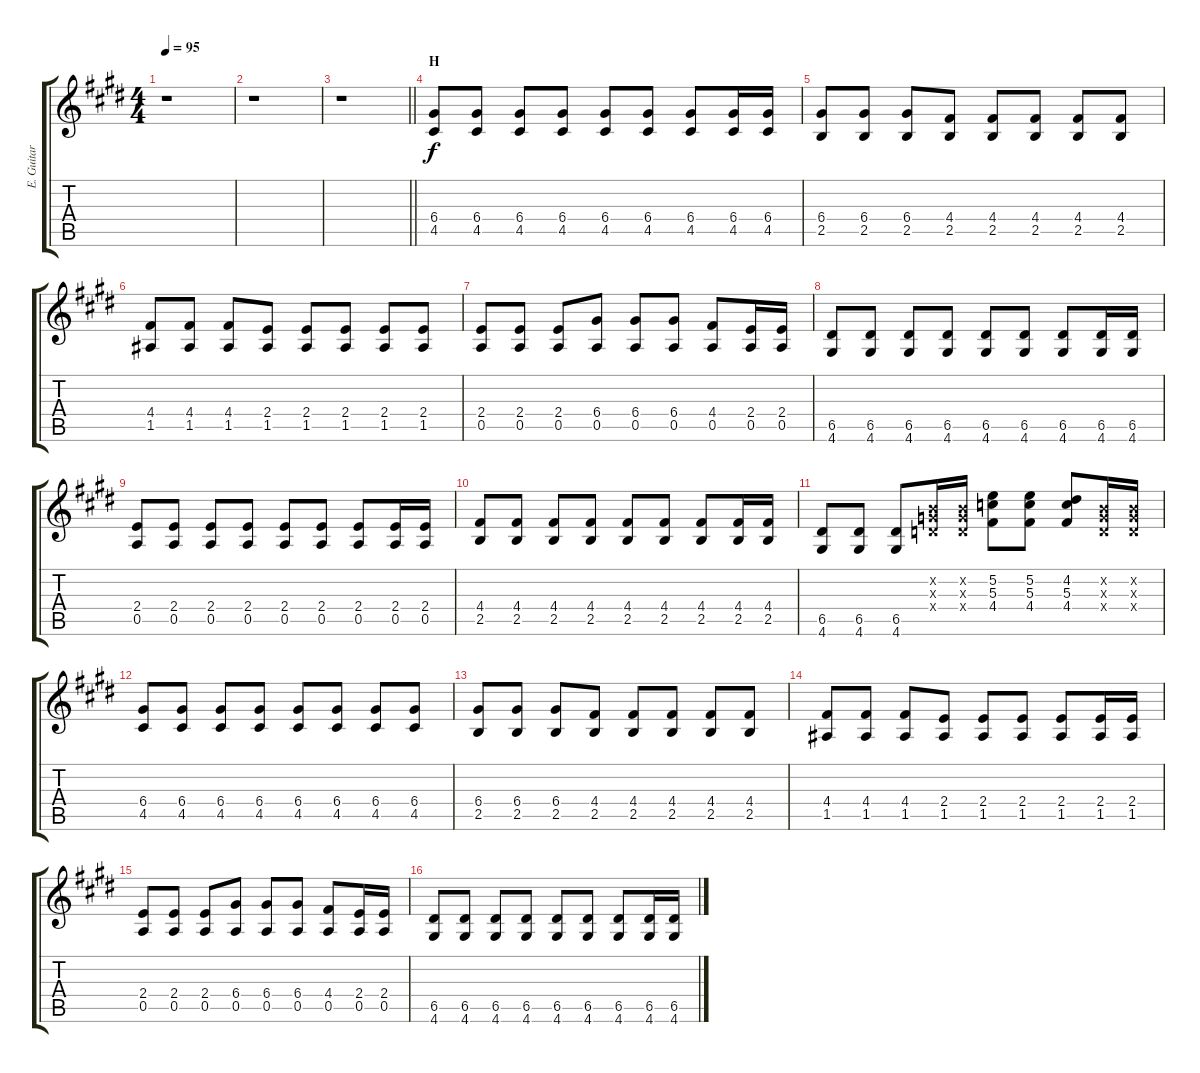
\track ("E. Guitar II" "E. Guitar ") {instrument overdrivenguitar}
\staff {score tabs}
\tuning (E4 B3 G3 D3 A2 E2) {hide}
\ts (4 4)
\tempo 95
\clef g2
\ks e
r.1{dy f} |
r.1 |
\barLineRight lightlight
r.1 |
\section ("" "H")
(6.4 4.5).8 (6.4 4.5).8 (6.4 4.5).8 (6.4 4.5).8 (6.4 4.5).8 (6.4 4.5).8 (6.4 4.5).8 (6.4 4.5).16 (6.4 4.5).16 |
(6.4 2.5).8 (6.4 2.5).8 (6.4 2.5).8 (4.4 2.5).8 (4.4 2.5).8 (4.4 2.5).8 (4.4 2.5).8 (4.4 2.5).8 |
(4.4 1.5).8 (4.4 1.5).8 (4.4 1.5).8 (2.4 1.5).8 (2.4 1.5).8 (2.4 1.5).8 (2.4 1.5).8 (2.4 1.5).8 |
(2.4 0.5).8 (2.4 0.5).8 (2.4 0.5).8 (6.4 0.5).8 (6.4 0.5).8 (6.4 0.5).8 (4.4 0.5).8 (2.4 0.5).16 (2.4 0.5).16 |
(6.5 4.6).8 (6.5 4.6).8 (6.5 4.6).8 (6.5 4.6).8 (6.5 4.6).8 (6.5 4.6).8 (6.5 4.6).8 (6.5 4.6).16 (6.5 4.6).16 |
(2.4 0.5).8 (2.4 0.5).8 (2.4 0.5).8 (2.4 0.5).8 (2.4 0.5).8 (2.4 0.5).8 (2.4 0.5).8 (2.4 0.5).16 (2.4 0.5).16 |
(4.4 2.5).8 (4.4 2.5).8 (4.4 2.5).8 (4.4 2.5).8 (4.4 2.5).8 (4.4 2.5).8 (4.4 2.5).8 (4.4 2.5).16 (4.4 2.5).16 |
(6.5 4.6).8 (6.5 4.6).8 (6.5 4.6).8 (0.2{x} 0.3{x} 0.4{x}).16 (0.2{x} 0.3{x} 0.4{x}).16 (5.2 5.3 4.4).8 (5.2 5.3 4.4).8 (4.2 5.3 4.4).8 (0.2{x} 0.3{x} 0.4{x}).16 (0.2{x} 0.3{x} 0.4{x}).16 |
(6.4 4.5).8 (6.4 4.5).8 (6.4 4.5).8 (6.4 4.5).8 (6.4 4.5).8 (6.4 4.5).8 (6.4 4.5).8 (6.4 4.5).8 |
(6.4 2.5).8 (6.4 2.5).8 (6.4 2.5).8 (4.4 2.5).8 (4.4 2.5).8 (4.4 2.5).8 (4.4 2.5).8 (4.4 2.5).8 |
(4.4 1.5).8 (4.4 1.5).8 (4.4 1.5).8 (2.4 1.5).8 (2.4 1.5).8 (2.4 1.5).8 (2.4 1.5).8 (2.4 1.5).16 (2.4 1.5).16 |
(2.4 0.5).8 (2.4 0.5).8 (2.4 0.5).8 (6.4 0.5).8 (6.4 0.5).8 (6.4 0.5).8 (4.4 0.5).8 (2.4 0.5).16 (2.4 0.5).16 |
(6.5 4.6).8 (6.5 4.6).8 (6.5 4.6).8 (6.5 4.6).8 (6.5 4.6).8 (6.5 4.6).8 (6.5 4.6).8 (6.5 4.6).16 (6.5 4.6).16
